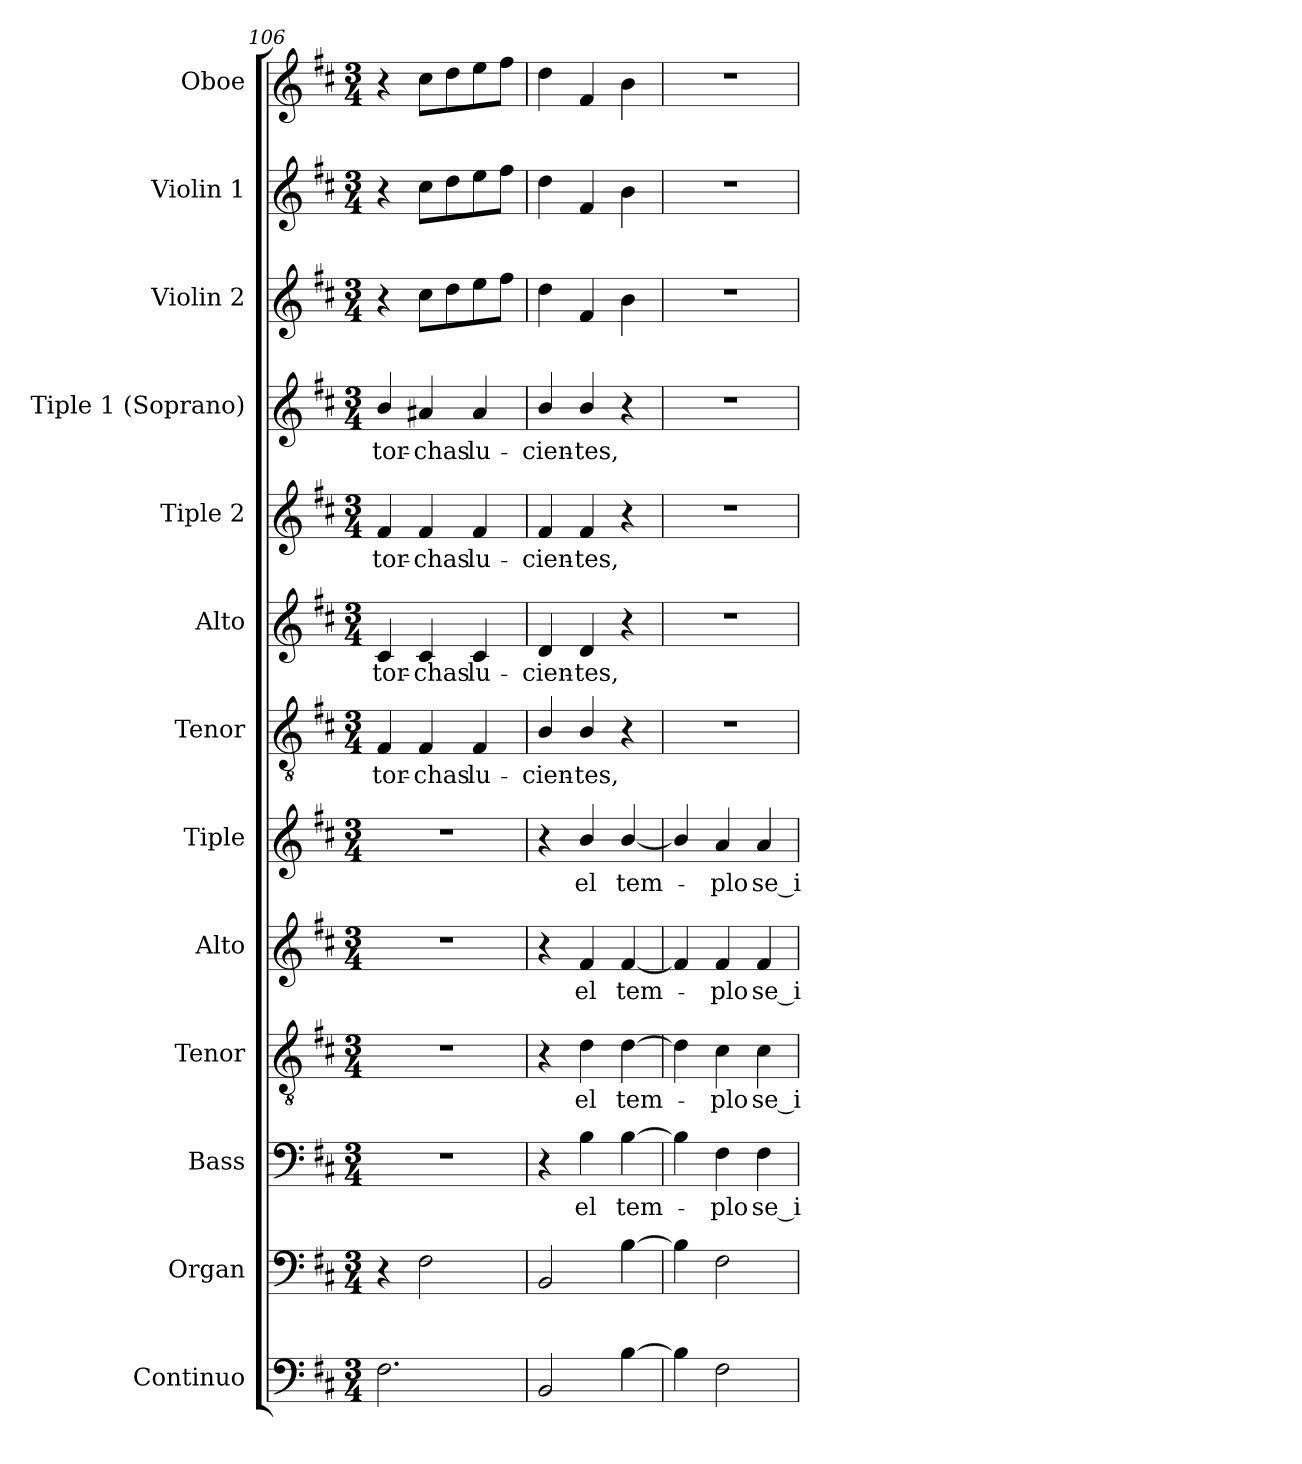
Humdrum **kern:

**kern	**kern	**kern	**text	**kern	**text	**kern	**text	**kern	**text	**kern	**text	**kern	**text	**kern	**text	**kern	**text	**kern	**kern	**kern
*part13	*part12	*part11	*part11	*part10	*part10	*part9	*part9	*part8	*part8	*part7	*part7	*part6	*part6	*part5	*part5	*part4	*part4	*part3	*part2	*part1
*staff13	*staff12	*staff11	*staff11	*staff10	*staff10	*staff9	*staff9	*staff8	*staff8	*staff7	*staff7	*staff6	*staff6	*staff5	*staff5	*staff4	*staff4	*staff3	*staff2	*staff1
*I"Continuo	*I"Organ	*I"Bass	*	*I"Tenor	*	*I"Alto	*	*I"Tiple	*	*I"Tenor	*	*I"Alto	*	*I"Tiple 2	*	*I"Tiple 1 (Soprano)	*	*I"Violin 2	*I"Violin 1	*I"Oboe
*I'Cont.	*I'Org.	*I'B.	*	*I'T.	*	*I'A.	*	*	*	*I'T.	*	*I'A.	*	*	*	*I'S1.	*	*I'Vln. 2	*I'Vln. 1	*I'Ob.
*clefF4	*clefF4	*clefF4	*	*clefGv2	*	*clefG2	*	*clefG2	*	*clefGv2	*	*clefG2	*	*clefG2	*	*clefG2	*	*clefG2	*clefG2	*clefG2
*	*	*	*	*ITrd7c12	*	*	*	*	*	*ITrd7c12	*	*	*	*	*	*	*	*	*	*
*k[f#c#]	*k[f#c#]	*k[f#c#]	*	*k[f#c#]	*	*k[f#c#]	*	*k[f#c#]	*	*k[f#c#]	*	*k[f#c#]	*	*k[f#c#]	*	*k[f#c#]	*	*k[f#c#]	*k[f#c#]	*k[f#c#]
*D:	*D:	*D:	*	*D:	*	*D:	*	*D:	*	*D:	*	*D:	*	*D:	*	*D:	*	*D:	*D:	*D:
*M3/4	*M3/4	*M3/4	*	*M3/4	*	*M3/4	*	*M3/4	*	*M3/4	*	*M3/4	*	*M3/4	*	*M3/4	*	*M3/4	*M3/4	*M3/4
=106	=106	=106	=106	=106	=106	=106	=106	=106	=106	=106	=106	=106	=106	=106	=106	=106	=106	=106	=106	=106
!	!	!LO:N:vis=1	!	!LO:N:vis=1	!	!LO:N:vis=1	!	!LO:N:vis=1	!	!	!	!	!	!	!	!	!	!	!	!
!	!	!	!	!	!	!	!	!	!	!	!LO:LY:b:color=#000000	!	!	!	!	!	!	!	!	!
!	!	!	!	!	!	!	!	!	!	!	!	!	!LO:LY:b:color=#000000	!	!	!	!	!	!	!
!	!	!	!	!	!	!	!	!	!	!	!	!	!	!	!LO:LY:b:color=#000000	!	!	!	!	!
!	!	!	!	!	!	!	!	!	!	!	!	!	!	!	!	!	!LO:LY:b:color=#000000	!	!	!
2.F#i\	4r	2.r	.	2.r	.	2.r	.	2.r	.	4FF#i/	-tor-	4c#i/	-tor-	4f#i/	-tor-	4bi/	-tor-	4r	4r	4r
!	!	!	!	!	!	!	!	!	!	!	!LO:LY:b:color=#000000	!	!	!	!	!	!	!	!	!
!	!	!	!	!	!	!	!	!	!	!	!	!	!LO:LY:b:color=#000000	!	!	!	!	!	!	!
!	!	!	!	!	!	!	!	!	!	!	!	!	!	!	!LO:LY:b:color=#000000	!	!	!	!	!
!	!	!	!	!	!	!	!	!	!	!	!	!	!	!	!	!	!LO:LY:b:color=#000000	!	!	!
.	2F#i\	.	.	.	.	.	.	.	.	4FF#i/	-chas	4c#i/	-chas	4f#i/	-chas	4a#Xi/	-chas	8cc#i\L	8cc#i\L	8cc#i\L
.	.	.	.	.	.	.	.	.	.	.	.	.	.	.	.	.	.	8ddi\	8ddi\	8ddi\
!	!	!	!	!	!	!	!	!	!	!	!LO:LY:b:color=#000000	!	!	!	!	!	!	!	!	!
!	!	!	!	!	!	!	!	!	!	!	!	!	!LO:LY:b:color=#000000	!	!	!	!	!	!	!
!	!	!	!	!	!	!	!	!	!	!	!	!	!	!	!LO:LY:b:color=#000000	!	!	!	!	!
!	!	!	!	!	!	!	!	!	!	!	!	!	!	!	!	!	!LO:LY:b:color=#000000	!	!	!
.	.	.	.	.	.	.	.	.	.	4FF#i/	lu-	4c#i/	lu-	4f#i/	lu-	4a#i/	lu-	8eei\	8eei\	8eei\
.	.	.	.	.	.	.	.	.	.	.	.	.	.	.	.	.	.	8ff#i\J	8ff#i\J	8ff#i\J
=107	=107	=107	=107	=107	=107	=107	=107	=107	=107	=107	=107	=107	=107	=107	=107	=107	=107	=107	=107	=107
!	!	!	!	!	!	!	!	!	!	!	!LO:LY:b:color=#000000	!	!	!	!	!	!	!	!	!
!	!	!	!	!	!	!	!	!	!	!	!	!	!LO:LY:b:color=#000000	!	!	!	!	!	!	!
!	!	!	!	!	!	!	!	!	!	!	!	!	!	!	!LO:LY:b:color=#000000	!	!	!	!	!
!	!	!	!	!	!	!	!	!	!	!	!	!	!	!	!	!	!LO:LY:b:color=#000000	!	!	!
2BBi/	2BBi/	4r	.	4r	.	4r	.	4r	.	4BBi/	-cien-	4di/	-cien-	4f#i/	-cien-	4bi/	-cien-	4ddi\	4ddi\	4ddi\
!	!	!	!LO:LY:b:color=#000000	!	!	!	!	!	!	!	!	!	!	!	!	!	!	!	!	!
!	!	!	!	!	!LO:LY:b:color=#000000	!	!	!	!	!	!	!	!	!	!	!	!	!	!	!
!	!	!	!	!	!	!	!LO:LY:b:color=#000000	!	!	!	!	!	!	!	!	!	!	!	!	!
!	!	!	!	!	!	!	!	!	!LO:LY:b:color=#000000	!	!	!	!	!	!	!	!	!	!	!
!	!	!	!	!	!	!	!	!	!	!	!LO:LY:b:color=#000000	!	!	!	!	!	!	!	!	!
!	!	!	!	!	!	!	!	!	!	!	!	!	!LO:LY:b:color=#000000	!	!	!	!	!	!	!
!	!	!	!	!	!	!	!	!	!	!	!	!	!	!	!LO:LY:b:color=#000000	!	!	!	!	!
!	!	!	!	!	!	!	!	!	!	!	!	!	!	!	!	!	!LO:LY:b:color=#000000	!	!	!
.	.	4Bi\	el	4Di\	el	4f#i/	el	4bi/	el	4BBi/	-tes,	4di/	-tes,	4f#i/	-tes,	4bi/	-tes,	4f#i/	4f#i/	4f#i/
!	!	!	!LO:LY:b:color=#000000	!	!	!	!	!	!	!	!	!	!	!	!	!	!	!	!	!
!	!	!	!	!	!LO:LY:b:color=#000000	!	!	!	!	!	!	!	!	!	!	!	!	!	!	!
!	!	!	!	!	!	!	!LO:LY:b:color=#000000	!	!	!	!	!	!	!	!	!	!	!	!	!
!	!	!	!	!	!	!	!	!	!LO:LY:b:color=#000000	!	!	!	!	!	!	!	!	!	!	!
[4Bi\	[4Bi\	[4Bi\	tem-	[4Di\	tem-	[4f#i/	tem-	[4bi/	tem-	4r	.	4r	.	4r	.	4r	.	4bi\	4bi\	4bi\
!!LO:PB:g=z
=108	=108	=108	=108	=108	=108	=108	=108	=108	=108	=108	=108	=108	=108	=108	=108	=108	=108	=108	=108	=108
!	!	!	!	!	!	!	!	!	!	!LO:N:vis=1	!	!LO:N:vis=1	!	!LO:N:vis=1	!	!LO:N:vis=1	!	!LO:N:vis=1	!LO:N:vis=1	!LO:N:vis=1
4Bi\]	4Bi\]	4Bi\]	.	4Di\]	.	4f#i/]	.	4bi/]	.	2.r	.	2.r	.	2.r	.	2.r	.	2.r	2.r	2.r
!	!	!	!LO:LY:b:color=#000000	!	!	!	!	!	!	!	!	!	!	!	!	!	!	!	!	!
!	!	!	!	!	!LO:LY:b:color=#000000	!	!	!	!	!	!	!	!	!	!	!	!	!	!	!
!	!	!	!	!	!	!	!LO:LY:b:color=#000000	!	!	!	!	!	!	!	!	!	!	!	!	!
!	!	!	!	!	!	!	!	!	!LO:LY:b:color=#000000	!	!	!	!	!	!	!	!	!	!	!
2F#i\	2F#i\	4F#i\	-plo	4C#i\	-plo	4f#i/	-plo	4ai/	-plo	.	.	.	.	.	.	.	.	.	.	.
!	!	!	!LO:LY:b:color=#000000	!	!	!	!	!	!	!	!	!	!	!	!	!	!	!	!	!
!	!	!	!	!	!LO:LY:b:color=#000000	!	!	!	!	!	!	!	!	!	!	!	!	!	!	!
!	!	!	!	!	!	!	!LO:LY:b:color=#000000	!	!	!	!	!	!	!	!	!	!	!	!	!
!	!	!	!	!	!	!	!	!	!LO:LY:b:color=#000000	!	!	!	!	!	!	!	!	!	!	!
.	.	4F#i\	se_i-	4C#i\	se_i-	4f#i/	se_i-	4ai/	se_i-	.	.	.	.	.	.	.	.	.	.	.
=	=	=	=	=	=	=	=	=	=	=	=	=	=	=	=	=	=	=	=	=
*-	*-	*-	*-	*-	*-	*-	*-	*-	*-	*-	*-	*-	*-	*-	*-	*-	*-	*-	*-	*-
